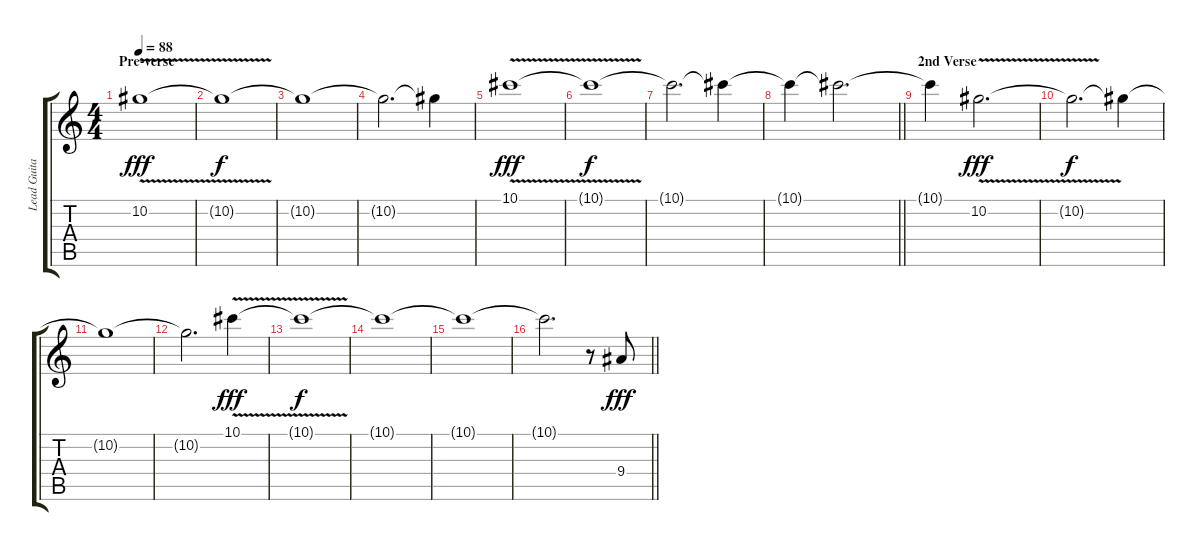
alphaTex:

\track ("Lead Guitar #1" "Lead Guita") {instrument overdrivenguitar}
\staff {score tabs}
\tuning (Eb4 Bb3 Gb3 Db3 Ab2 Db2) {hide}
\ts (4 4)
\section ("" "Pre-verse")
\tempo 88
\clef g2
\ks c
10.2{v}.1{dy fff volume 5} |
10.2{t}.1{dy f} |
10.2{t}.1 |
10.2{t}.2{d} 10.2{t}.4{volume 3} |
10.1{v}.1{dy fff volume 5} |
10.1{t}.1{dy f} |
10.1{t}.2{d} 10.1{t}.4{volume 4} |
\barLineRight lightlight
10.1{t}.4 10.1{t}.2{d volume 5} |
\section ("" "2nd Verse")
10.1{t}.4{volume 3} 10.2{v}.2{d dy fff volume 5} |
10.2{t}.2{d dy f} 10.2{t}.4{volume 4} |
10.2{t}.1{volume 5} |
10.2{t}.2{d volume 3} 10.1{v}.4{dy fff volume 5} |
10.1{t}.1{dy f} |
10.1{t}.1 |
10.1{t}.1 |
\barLineRight lightlight
10.1{t}.2{d volume 3} r.8 9.4.8{dy fff volume 12 balance 8}
